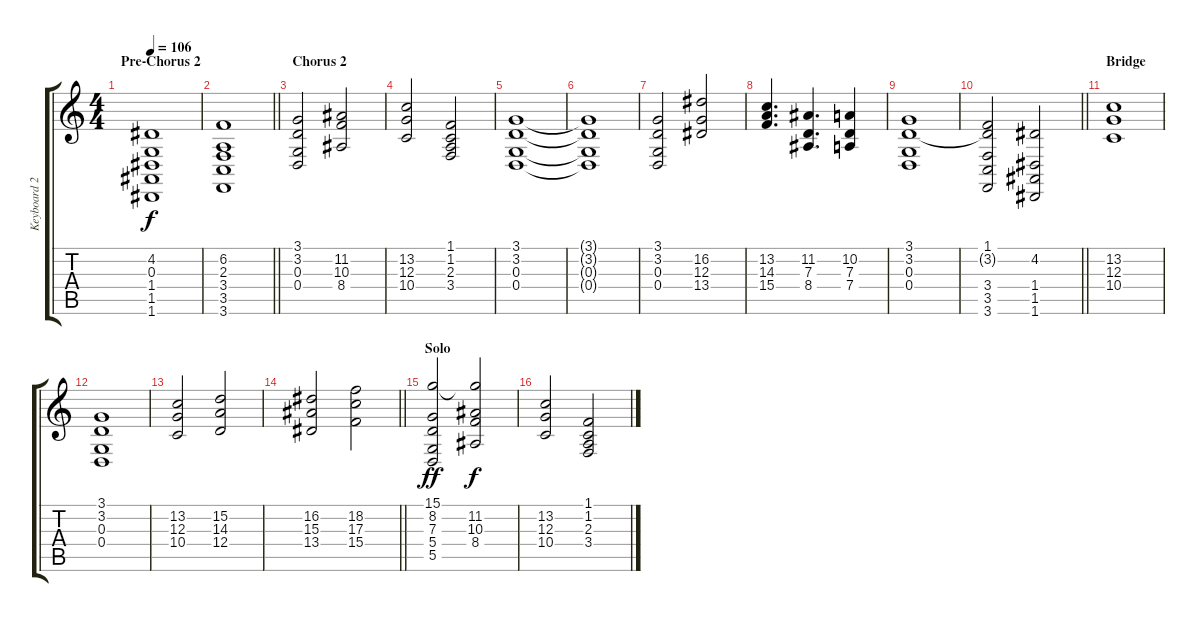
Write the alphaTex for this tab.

\track ("Keyboard 2" "Keyboard 2") {instrument stringensemble1}
\staff {score tabs}
\tuning (E4 B3 G3 D3 A2 D2) {hide}
\ts (4 4)
\section ("" "Pre-Chorus 2")
\tempo 106
\clef g2
\ks c
(4.2 0.3 1.4 1.5 1.6).1{dy f} |
\barLineRight lightlight
(6.2 2.3 3.4 3.5 3.6).1 |
\section ("" "Chorus 2")
(3.1 3.2 0.3 0.4).2 (11.2 10.3 8.4).2 |
(13.2 12.3 10.4).2 (1.1 1.2 2.3 3.4).2 |
(3.1 3.2 0.3 0.4).1 |
(3.1{t} 3.2{t} 0.3{t} 0.4{t}).1 |
(3.1 3.2 0.3 0.4).2 (16.2 12.3 13.4).2 |
(13.2 14.3 15.4).4{d} (11.2 7.3 8.4).4{d} (10.2 7.3 7.4).4 |
(3.1 3.2 0.3 0.4).1 |
\barLineRight lightlight
(1.1 3.2{t} 3.4 3.5 3.6).2 (4.2 1.4 1.5 1.6).2 |
\section ("" "Bridge")
(13.2 12.3 10.4).1 |
(3.1 3.2 0.3 0.4).1 |
(13.2 12.3 10.4).2 (15.2 14.3 12.4).2 |
\barLineRight lightlight
(16.2 15.3 13.4).2 (18.2 17.3 15.4).2 |
\section ("" "Solo")
(15.1 8.2 7.3 5.4 5.5).2{dy ff} (15.1{t} 11.2 10.3 8.4).2{dy f} |
(13.2 12.3 10.4).2 (1.1 1.2 2.3 3.4).2
